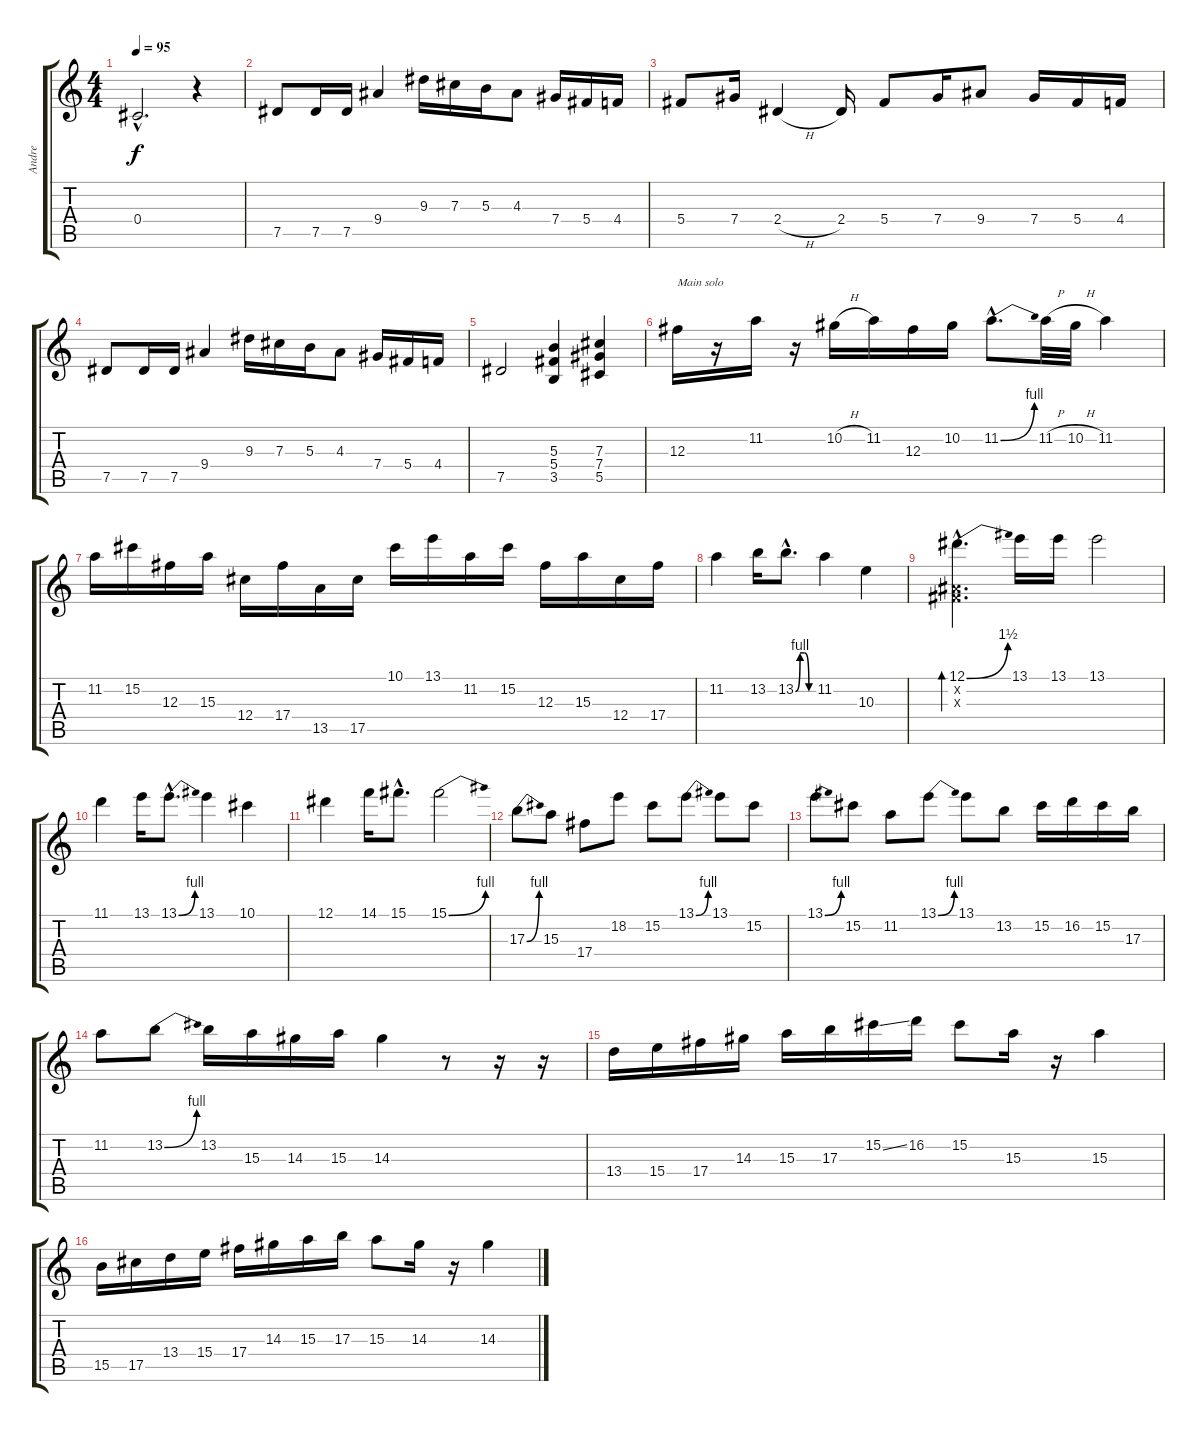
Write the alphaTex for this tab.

\track ("Andre" "Andre") {instrument distortionguitar}
\staff {score tabs}
\tuning (Eb4 Bb3 Gb3 Db3 Ab2 Eb2) {hide}
\ts (4 4)
\tempo 95
\clef g2
\ks c
0.4{hac}.2{d dy f} r.4 |
7.5.8 7.5.16 7.5.16 9.4.4 9.3.16 7.3.16 5.3.16 4.3.8 7.4.16 5.4.16 4.4.16 |
5.4.8 7.4.16 2.4{h}.4 2.4.16 5.4.8 7.4.16 9.4.8 7.4.16 5.4.16 4.4.16 |
7.5.8 7.5.16 7.5.16 9.4.4 9.3.16 7.3.16 5.3.16 4.3.8 7.4.16 5.4.16 4.4.16 |
7.5.2 (5.3 5.4 3.5).4 (7.3 7.4 5.5).4 |
12.3.16{txt "Main solo"} r.16 11.2.16 r.16 10.2{h}.16 11.2.16 12.3.16 10.2.16 11.2{be (bend 0 0 60 4) hac}.8{d} 11.2{h}.32 10.2{h}.32 11.2.4 |
11.2.16 15.2.16 12.3.16 15.3.16 12.4.16 17.4.16 13.5.16 17.5.16 10.1.16 13.1.16 11.2.16 15.2.16 12.3.16 15.3.16 12.4.16 17.4.16 |
11.2.4 13.2.16 13.2{be (custom 0 0 15 4 30 4 45 0 60 0) hac}.8{d} 11.2.4 10.3.4 |
(12.1{be (bend 0 0 60 6) hac} 0.2{hac x} 0.3{hac x}).4{d bd 60} 13.1.16 13.1.16 13.1.2 |
11.1.4 13.1.16 13.1{be (bend 0 0 60 4) hac}.8{d} 13.1.4 10.1.4 |
12.1.4 14.1.16 15.1{hac}.8{d} 15.1{be (bend 0 0 60 4)}.2 |
17.3{be (bend 0 0 60 4)}.8 15.3.8 17.4.8 18.2.8 15.2.8 13.1{be (bend 0 0 60 4)}.8 13.1.8 15.2.8 |
13.1{be (bend 0 0 60 4)}.8 15.2.8 11.2.8 13.1{be (bend 0 0 60 4)}.8 13.1.8 13.2.8 15.2.16 16.2.16 15.2.16 17.3.16 |
11.2.8 13.2{be (bend 0 0 60 4)}.8 13.2.16 15.3.16 14.3.16 15.3.16 14.3.4 r.8 r.16 r.16 |
13.4.16 15.4.16 17.4.16 14.3.16 15.3.16 17.3.16 15.2{ss}.16 16.2.16 15.2.8 15.3.16 r.16 15.3.4 |
15.5.16 17.5.16 13.4.16 15.4.16 17.4.16 14.3.16 15.3.16 17.3.16 15.3.8 14.3.16 r.16 14.3.4
